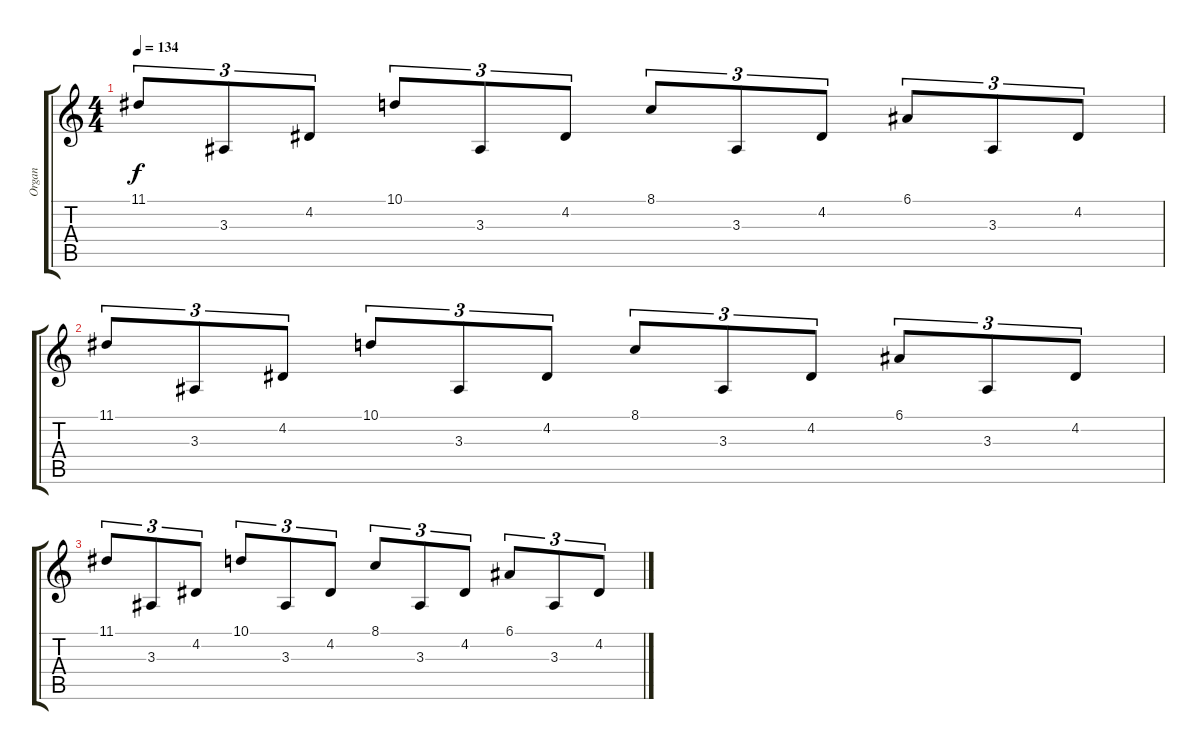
\track ("Organ" "Organ") {instrument drawbarorgan}
\staff {score tabs}
\tuning (E4 B3 G3 D3 A2 E2) {hide}
\ts (4 4)
\tempo 134
\clef g2
\ks c
11.1.8{tu (3 2) dy f} 3.3.8{tu (3 2)} 4.2.8{tu (3 2)} 10.1.8{tu (3 2)} 3.3.8{tu (3 2)} 4.2.8{tu (3 2)} 8.1.8{tu (3 2)} 3.3.8{tu (3 2)} 4.2.8{tu (3 2)} 6.1.8{tu (3 2)} 3.3.8{tu (3 2)} 4.2.8{tu (3 2)} |
11.1.8{tu (3 2)} 3.3.8{tu (3 2)} 4.2.8{tu (3 2)} 10.1.8{tu (3 2)} 3.3.8{tu (3 2)} 4.2.8{tu (3 2)} 8.1.8{tu (3 2)} 3.3.8{tu (3 2)} 4.2.8{tu (3 2)} 6.1.8{tu (3 2)} 3.3.8{tu (3 2)} 4.2.8{tu (3 2)} |
11.1.8{tu (3 2)} 3.3.8{tu (3 2)} 4.2.8{tu (3 2)} 10.1.8{tu (3 2)} 3.3.8{tu (3 2)} 4.2.8{tu (3 2)} 8.1.8{tu (3 2)} 3.3.8{tu (3 2)} 4.2.8{tu (3 2)} 6.1.8{tu (3 2)} 3.3.8{tu (3 2)} 4.2.8{tu (3 2)}
